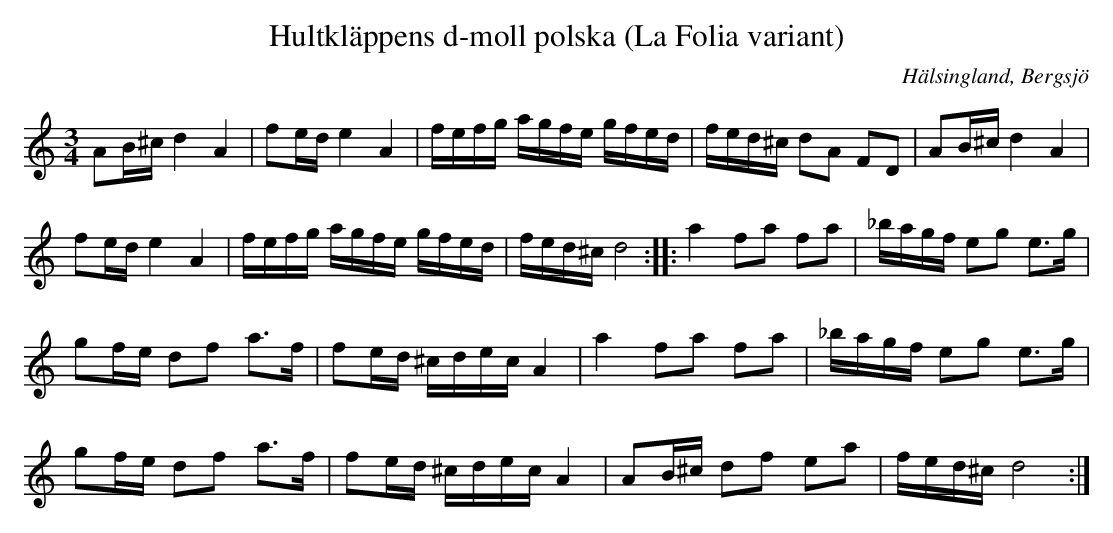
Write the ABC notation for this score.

X:1
T: Hultkläppens d-moll polska (La Folia variant)
O: Hälsingland, Bergsjö
M: 3/4
L: 1/8
K: Ddor
AB/^c/ d2 A2 | fe/d/ e2 A2 | f/e/f/g/ a/g/f/e/ g/f/e/d/ | f/e/d/^c/ dA FD | AB/^c/ d2 A2 |
fe/d/ e2 A2 | f/e/f/g/ a/g/f/e/ g/f/e/d/ | f/e/d/^c/ d4 :: a2 fa fa | _b/a/g/f/ eg e>g |
gf/e/ df a>f | fe/d/ ^c/d/e/c/ A2 | a2 fa fa | _b/a/g/f/ eg e>g |
gf/e/ df a>f | fe/d/ ^c/d/e/c/ A2 | AB/^c/ df ea | f/e/d/^c/ d4 :|
